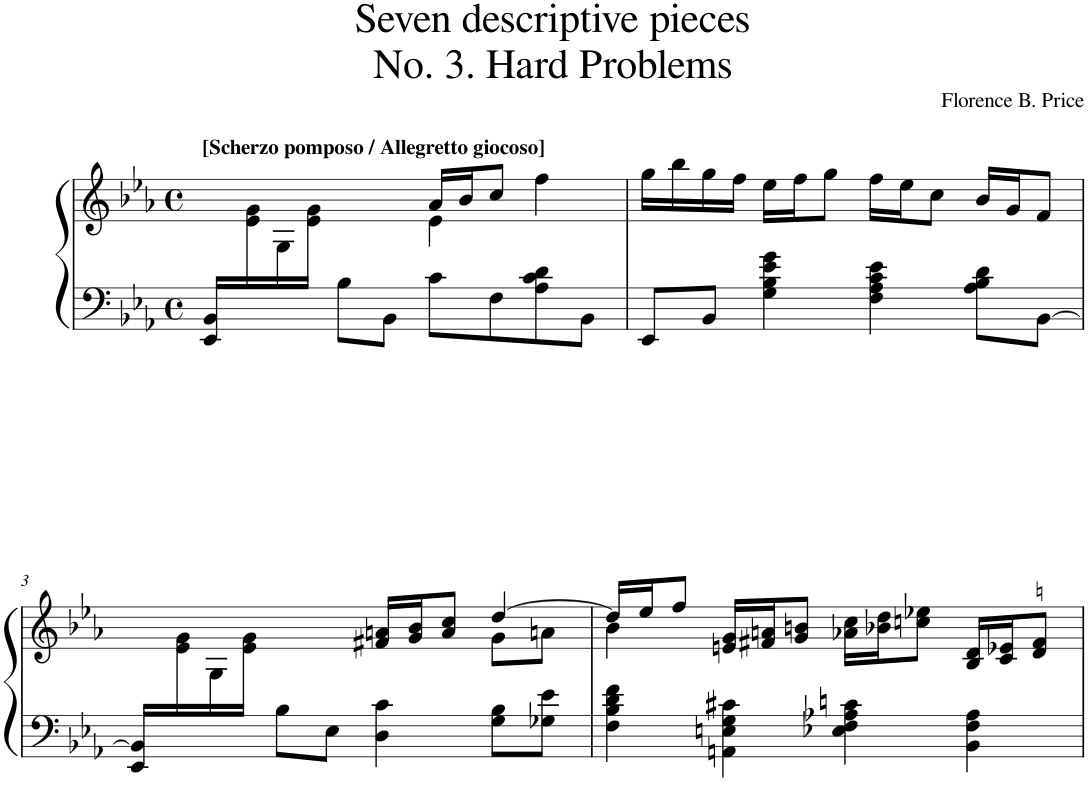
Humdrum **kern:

**kern	**kern
*part1	*part1
*staff2	*staff1
*I"Piano	*
*I'Pno.	*
*clefF4	*clefG2
*k[b-e-a-]	*k[b-e-a-]
*M4/4	*M4/4
*met(c)	*met(c)
=1	=1
*	*^
*	*	*^
!	!LO:TX:a:B:t=[Scherzo pomposo / Allegretto giocoso]	!	!
16EE-/ 16BB-/LL	4ryy	2ryy	16ryy
8.ryy	.	.	16e-\ 16g\
.	.	.	16G\
.	.	.	16e-\ 16g\JJ
8B-\L	4ryy	.	2.ryy
8BB-\J	.	.	.
8c\L	16a-/LL	4e-\	.
.	16b-/J	.	.
8F\	8cc/J	.	.
8A-\ 8c\ 8d\	4ff\	4ryy	.
8BB-\J	.	.	.
*	*v	*v	*v
=2	=2
8EE-/L	16gg\LL
.	16bb-\
8BB-/J	16gg\
.	16ff\JJ
4G\ 4B-\ 4e-\ 4g\	16ee-\LL
.	16ff\J
.	8gg\J
4F\ 4A-\ 4c\ 4e-\	16ff\LL
.	16ee-\J
.	8cc\J
8A-\ 8B-\ 8d\L	16b-/LL
.	16g/J
[8BB-\J	8f/J
!!LO:LB:g=z
=3	=3
*^	*^
16EE-/ 16BB-/]LL	4ryy	16ryy	2.ryy
2...ryy	.	16e-\ 16g\	.
.	.	16G\	.
.	.	16e-\ 16g\JJ	.
.	8B-\L	4ryy	.
.	8E-\J	.	.
.	4D\ 4c\	16f#X/ 16an/LL	.
.	.	16g/ 16b-/J	.
.	.	8a/ 8cc/J	.
.	8G\ 8B-\L	[4dd/	8g\L
.	8G-X\ 8e-\J	.	8an\J
*v	*v	*	*
=4	=4	=4
4F\ 4B-\ 4d\ 4f\	16dd/LL]	4b-\
.	16ee-/J	.
.	8ff/J	.
4AAn\ 4En\ 4G\ 4c#X\	16en/ 16g/LL	4ryy
.	16f#X/ 16an/J	.
.	8g/ 8bn/J	.
4E-X\ 4F\ 4A-X\ 4cn\	16a-X\ 16cc\LL	2ryy
.	16b-X\ 16dd\J	.
.	8ccn\ 8ee-X\J	.
4BB-\ 4F\ 4A-\	16B-/ 16d/LL	.
.	16c/ 16e-X/J	.
!	!LO:TX:a:t=♮	!
.	8d/ 8f#/J	.
*	*v	*v
=	=
*-	*-
